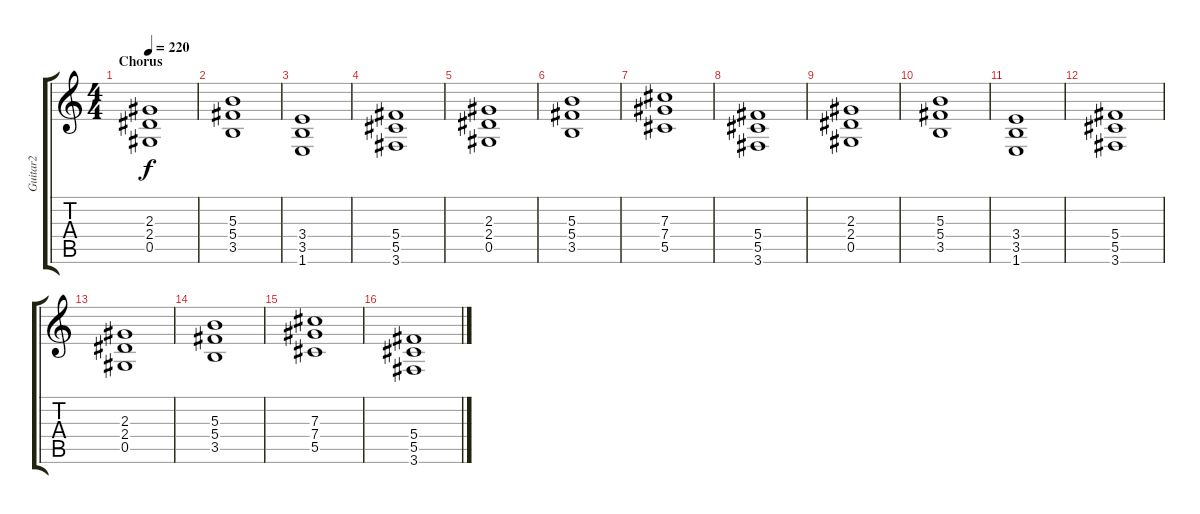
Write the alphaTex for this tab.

\track ("Guitar2" "Guitar2") {instrument distortionguitar}
\staff {score tabs}
\tuning (Eb4 Bb3 Gb3 Db3 Ab2 Eb2) {hide}
\ts (4 4)
\section ("" "Chorus")
\tempo 220
\clef g2
\ks c
(2.3 2.4 0.5).1{dy f} |
(5.3 5.4 3.5).1 |
(3.4 3.5 1.6).1 |
(5.4 5.5 3.6).1 |
(2.3 2.4 0.5).1 |
(5.3 5.4 3.5).1 |
(7.3 7.4 5.5).1 |
(5.4 5.5 3.6).1 |
(2.3 2.4 0.5).1 |
(5.3 5.4 3.5).1 |
(3.4 3.5 1.6).1 |
(5.4 5.5 3.6).1 |
(2.3 2.4 0.5).1 |
(5.3 5.4 3.5).1 |
(7.3 7.4 5.5).1 |
(5.4 5.5 3.6).1
